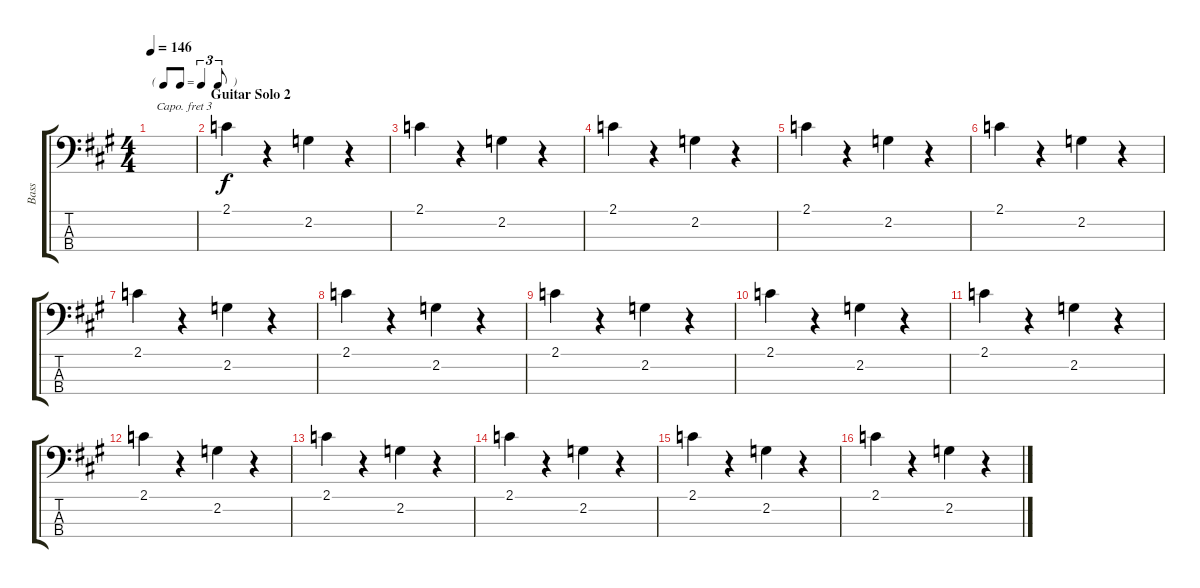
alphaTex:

\track ("Bass" "Bass") {instrument electricbassfinger}
\staff {score tabs}
\capo 3
\tuning (G2 D2 A1 E1) {hide}
\ts (4 4)
\tf triplet8th
\tempo 146
\clef f4
\ks a
|
\section ("" "Guitar Solo 2")
2.1.4 r.4 2.2.4 r.4 |
2.1.4 r.4 2.2.4 r.4 |
2.1.4 r.4 2.2.4 r.4 |
2.1.4 r.4 2.2.4 r.4 |
2.1.4 r.4 2.2.4 r.4 |
2.1.4 r.4 2.2.4 r.4 |
2.1.4 r.4 2.2.4 r.4 |
2.1.4 r.4 2.2.4 r.4 |
2.1.4 r.4 2.2.4 r.4 |
2.1.4 r.4 2.2.4 r.4 |
2.1.4 r.4 2.2.4 r.4 |
2.1.4 r.4 2.2.4 r.4 |
2.1.4 r.4 2.2.4 r.4 |
2.1.4 r.4 2.2.4 r.4 |
2.1.4 r.4 2.2.4 r.4
